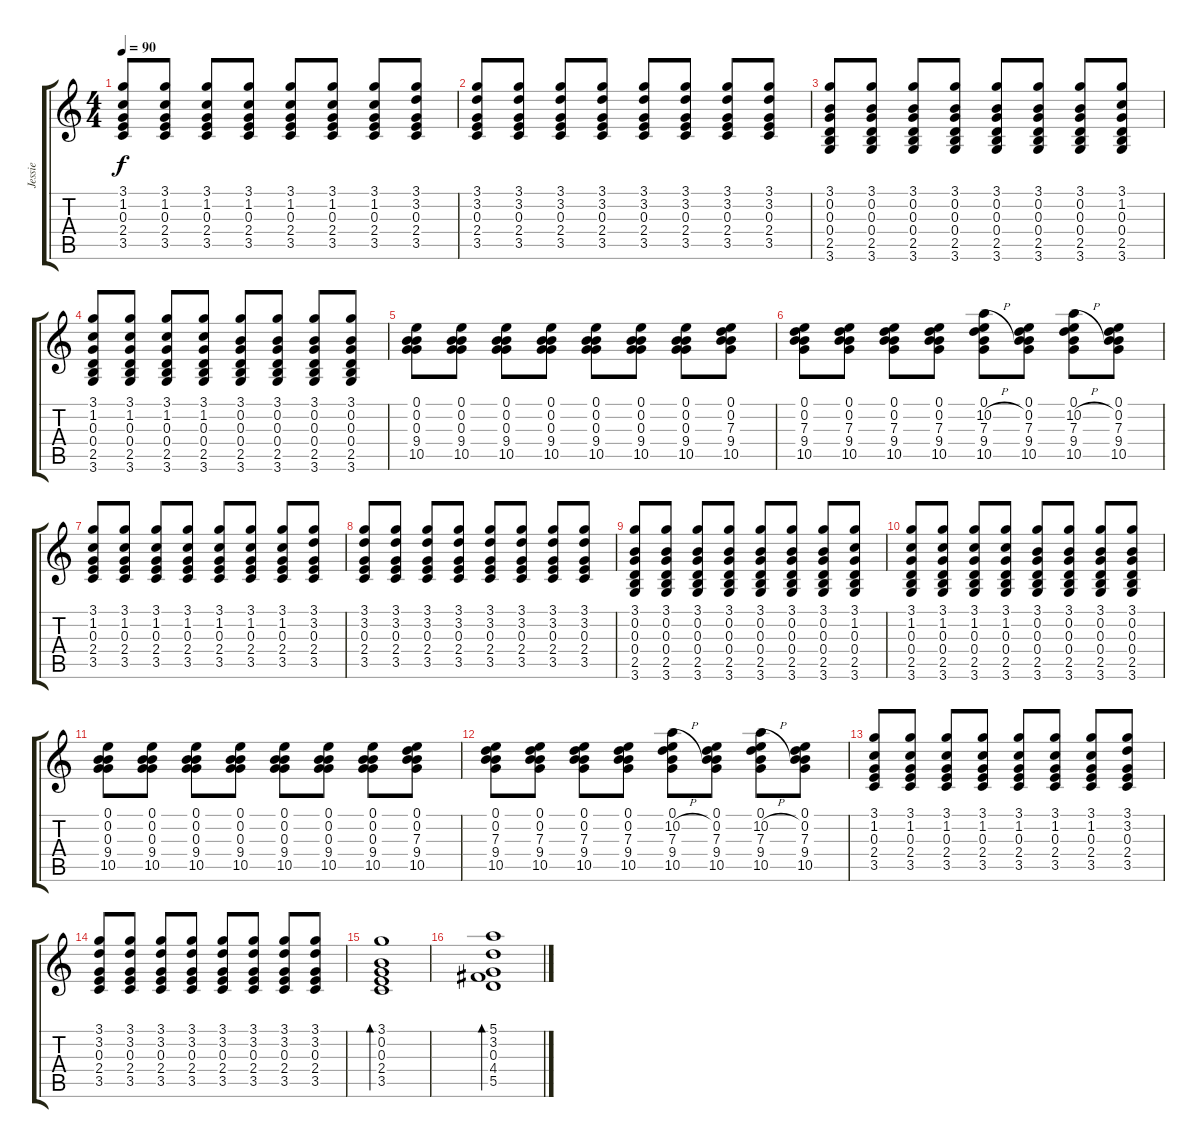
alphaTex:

\track ("Jessie" "Jessie") {instrument acousticguitarsteel}
\staff {score tabs}
\tuning (E4 B3 G3 D3 A2 E2) {hide}
\ts (4 4)
\tempo 90
\clef g2
\ks c
(3.1 1.2 0.3 2.4 3.5).8{dy f} (3.1 1.2 0.3 2.4 3.5).8 (3.1 1.2 0.3 2.4 3.5).8 (3.1 1.2 0.3 2.4 3.5).8 (3.1 1.2 0.3 2.4 3.5).8 (3.1 1.2 0.3 2.4 3.5).8 (3.1 1.2 0.3 2.4 3.5).8 (3.1 3.2 0.3 2.4 3.5).8 |
(3.1 3.2 0.3 2.4 3.5).8 (3.1 3.2 0.3 2.4 3.5).8 (3.1 3.2 0.3 2.4 3.5).8 (3.1 3.2 0.3 2.4 3.5).8 (3.1 3.2 0.3 2.4 3.5).8 (3.1 3.2 0.3 2.4 3.5).8 (3.1 3.2 0.3 2.4 3.5).8 (3.1 3.2 0.3 2.4 3.5).8 |
(3.1 0.2 0.3 0.4 2.5 3.6).8 (3.1 0.2 0.3 0.4 2.5 3.6).8 (3.1 0.2 0.3 0.4 2.5 3.6).8 (3.1 0.2 0.3 0.4 2.5 3.6).8 (3.1 0.2 0.3 0.4 2.5 3.6).8 (3.1 0.2 0.3 0.4 2.5 3.6).8 (3.1 0.2 0.3 0.4 2.5 3.6).8 (3.1 1.2 0.3 0.4 2.5 3.6).8 |
(3.1 1.2 0.3 0.4 2.5 3.6).8 (3.1 1.2 0.3 0.4 2.5 3.6).8 (3.1 1.2 0.3 0.4 2.5 3.6).8 (3.1 1.2 0.3 0.4 2.5 3.6).8 (3.1 0.2 0.3 0.4 2.5 3.6).8 (3.1 0.2 0.3 0.4 2.5 3.6).8 (3.1 0.2 0.3 0.4 2.5 3.6).8 (3.1 0.2 0.3 0.4 2.5 3.6).8 |
(0.1 0.2 0.3 9.4 10.5).8 (0.1 0.2 0.3 9.4 10.5).8 (0.1 0.2 0.3 9.4 10.5).8 (0.1 0.2 0.3 9.4 10.5).8 (0.1 0.2 0.3 9.4 10.5).8 (0.1 0.2 0.3 9.4 10.5).8 (0.1 0.2 0.3 9.4 10.5).8 (0.1 0.2 7.3 9.4 10.5).8 |
(0.1 0.2 7.3 9.4 10.5).8 (0.1 0.2 7.3 9.4 10.5).8 (0.1 0.2 7.3 9.4 10.5).8 (0.1 0.2 7.3 9.4 10.5).8 (0.1 10.2{h} 7.3 9.4 10.5).8 (0.1 0.2 7.3 9.4 10.5).8 (0.1 10.2{h} 7.3 9.4 10.5).8 (0.1 0.2 7.3 9.4 10.5).8 |
(3.1 1.2 0.3 2.4 3.5).8 (3.1 1.2 0.3 2.4 3.5).8 (3.1 1.2 0.3 2.4 3.5).8 (3.1 1.2 0.3 2.4 3.5).8 (3.1 1.2 0.3 2.4 3.5).8 (3.1 1.2 0.3 2.4 3.5).8 (3.1 1.2 0.3 2.4 3.5).8 (3.1 3.2 0.3 2.4 3.5).8 |
(3.1 3.2 0.3 2.4 3.5).8 (3.1 3.2 0.3 2.4 3.5).8 (3.1 3.2 0.3 2.4 3.5).8 (3.1 3.2 0.3 2.4 3.5).8 (3.1 3.2 0.3 2.4 3.5).8 (3.1 3.2 0.3 2.4 3.5).8 (3.1 3.2 0.3 2.4 3.5).8 (3.1 3.2 0.3 2.4 3.5).8 |
(3.1 0.2 0.3 0.4 2.5 3.6).8 (3.1 0.2 0.3 0.4 2.5 3.6).8 (3.1 0.2 0.3 0.4 2.5 3.6).8 (3.1 0.2 0.3 0.4 2.5 3.6).8 (3.1 0.2 0.3 0.4 2.5 3.6).8 (3.1 0.2 0.3 0.4 2.5 3.6).8 (3.1 0.2 0.3 0.4 2.5 3.6).8 (3.1 1.2 0.3 0.4 2.5 3.6).8 |
(3.1 1.2 0.3 0.4 2.5 3.6).8 (3.1 1.2 0.3 0.4 2.5 3.6).8 (3.1 1.2 0.3 0.4 2.5 3.6).8 (3.1 1.2 0.3 0.4 2.5 3.6).8 (3.1 0.2 0.3 0.4 2.5 3.6).8 (3.1 0.2 0.3 0.4 2.5 3.6).8 (3.1 0.2 0.3 0.4 2.5 3.6).8 (3.1 0.2 0.3 0.4 2.5 3.6).8 |
(0.1 0.2 0.3 9.4 10.5).8 (0.1 0.2 0.3 9.4 10.5).8 (0.1 0.2 0.3 9.4 10.5).8 (0.1 0.2 0.3 9.4 10.5).8 (0.1 0.2 0.3 9.4 10.5).8 (0.1 0.2 0.3 9.4 10.5).8 (0.1 0.2 0.3 9.4 10.5).8 (0.1 0.2 7.3 9.4 10.5).8 |
(0.1 0.2 7.3 9.4 10.5).8 (0.1 0.2 7.3 9.4 10.5).8 (0.1 0.2 7.3 9.4 10.5).8 (0.1 0.2 7.3 9.4 10.5).8 (0.1 10.2{h} 7.3 9.4 10.5).8 (0.1 0.2 7.3 9.4 10.5).8 (0.1 10.2{h} 7.3 9.4 10.5).8 (0.1 0.2 7.3 9.4 10.5).8 |
(3.1 1.2 0.3 2.4 3.5).8 (3.1 1.2 0.3 2.4 3.5).8 (3.1 1.2 0.3 2.4 3.5).8 (3.1 1.2 0.3 2.4 3.5).8 (3.1 1.2 0.3 2.4 3.5).8 (3.1 1.2 0.3 2.4 3.5).8 (3.1 1.2 0.3 2.4 3.5).8 (3.1 3.2 0.3 2.4 3.5).8 |
(3.1 3.2 0.3 2.4 3.5).8 (3.1 3.2 0.3 2.4 3.5).8 (3.1 3.2 0.3 2.4 3.5).8 (3.1 3.2 0.3 2.4 3.5).8 (3.1 3.2 0.3 2.4 3.5).8 (3.1 3.2 0.3 2.4 3.5).8 (3.1 3.2 0.3 2.4 3.5).8 (3.1 3.2 0.3 2.4 3.5).8 |
(3.1 0.2 0.3 2.4 3.5).1{bd 240} |
(5.1 3.2 0.3 4.4 5.5).1{bd 240}
